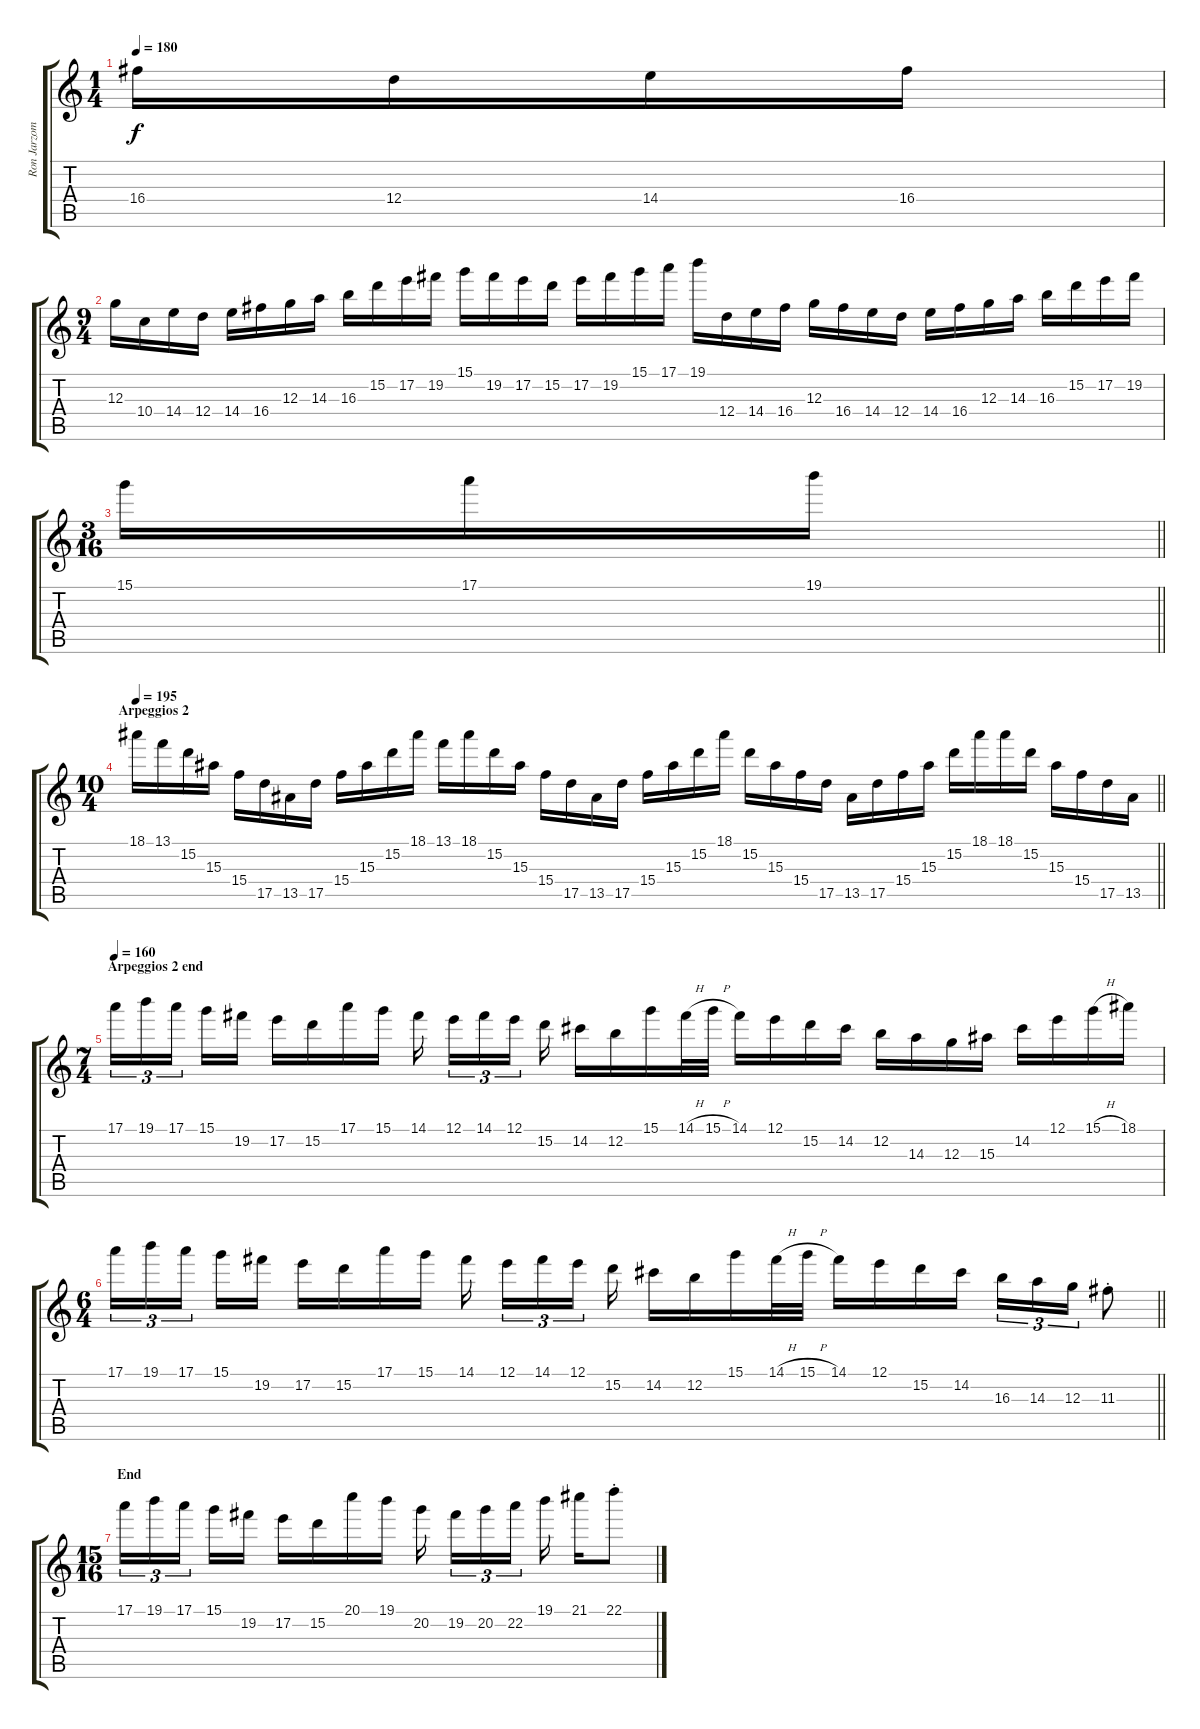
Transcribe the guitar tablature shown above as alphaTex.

\track ("Ron Jarzombek" "Ron Jarzom") {instrument distortionguitar}
\staff {score tabs}
\tuning (E4 B3 G3 D3 A2 E2) {hide}
\ts (1 4)
\tempo 180
\clef g2
\ks c
16.4.16{dy f} 12.4.16 14.4.16 16.4.16 |
\ts (9 4)
12.3.16 10.4.16 14.4.16 12.4.16 14.4.16 16.4.16 12.3.16 14.3.16 16.3.16 15.2.16 17.2.16 19.2.16 15.1.16 19.2.16 17.2.16 15.2.16 17.2.16 19.2.16 15.1.16 17.1.16 19.1.16 12.4.16 14.4.16 16.4.16 12.3.16 16.4.16 14.4.16 12.4.16 14.4.16 16.4.16 12.3.16 14.3.16 16.3.16 15.2.16 17.2.16 19.2.16 |
\ts (3 16)
\barLineRight lightlight
15.1.16 17.1.16 19.1.16 |
\ts (10 4)
\section ("" "Arpeggios 2")
\tempo 195
\barLineRight lightlight
18.1.16 13.1.16 15.2.16 15.3.16 15.4.16 17.5.16 13.5.16 17.5.16 15.4.16 15.3.16 15.2.16 18.1.16 13.1.16 18.1.16 15.2.16 15.3.16 15.4.16 17.5.16 13.5.16 17.5.16 15.4.16 15.3.16 15.2.16 18.1.16 15.2.16 15.3.16 15.4.16 17.5.16 13.5.16 17.5.16 15.4.16 15.3.16 15.2.16 18.1.16 18.1.16 15.2.16 15.3.16 15.4.16 17.5.16 13.5.16 |
\ts (7 4)
\section ("" "Arpeggios 2 end")
\tempo 160
17.1.16{tu (3 2)} 19.1.16{tu (3 2)} 17.1.16{tu (3 2) beam splitsecondary} 15.1.16 19.2.16 17.2.16 15.2.16 17.1.16 15.1.16 14.1.16{beam splitsecondary} 12.1.16{tu (3 2)} 14.1.16{tu (3 2)} 12.1.16{tu (3 2) beam splitsecondary} 15.2.16 14.2.16 12.2.16 15.1.16 14.1{h}.32 15.1{h}.32 14.1.16 12.1.16 15.2.16 14.2.16 12.2.16 14.3.16 12.3.16 15.3.16 14.2.16 12.1.16 15.1{h}.16 18.1.16 |
\ts (6 4)
\barLineRight lightlight
17.1.16{tu (3 2)} 19.1.16{tu (3 2)} 17.1.16{tu (3 2) beam splitsecondary} 15.1.16 19.2.16 17.2.16 15.2.16 17.1.16 15.1.16 14.1.16{beam splitsecondary} 12.1.16{tu (3 2)} 14.1.16{tu (3 2)} 12.1.16{tu (3 2) beam splitsecondary} 15.2.16 14.2.16 12.2.16 15.1.16 14.1{h}.32 15.1{h}.32 14.1.16 12.1.16 15.2.16 14.2.16{beam splitsecondary} 16.3.16{tu (3 2)} 14.3.16{tu (3 2)} 12.3.16{tu (3 2)} 11.3{st}.8 |
\ts (15 16)
\section ("" "End")
17.1.16{tu (3 2)} 19.1.16{tu (3 2)} 17.1.16{tu (3 2) beam splitsecondary} 15.1.16 19.2.16 17.2.16 15.2.16 20.1.16 19.1.16 20.2.16 19.2.16{tu (3 2)} 20.2.16{tu (3 2)} 22.2.16{tu (3 2) beam splitsecondary} 19.1.16 21.1.16 22.1{st}.8
